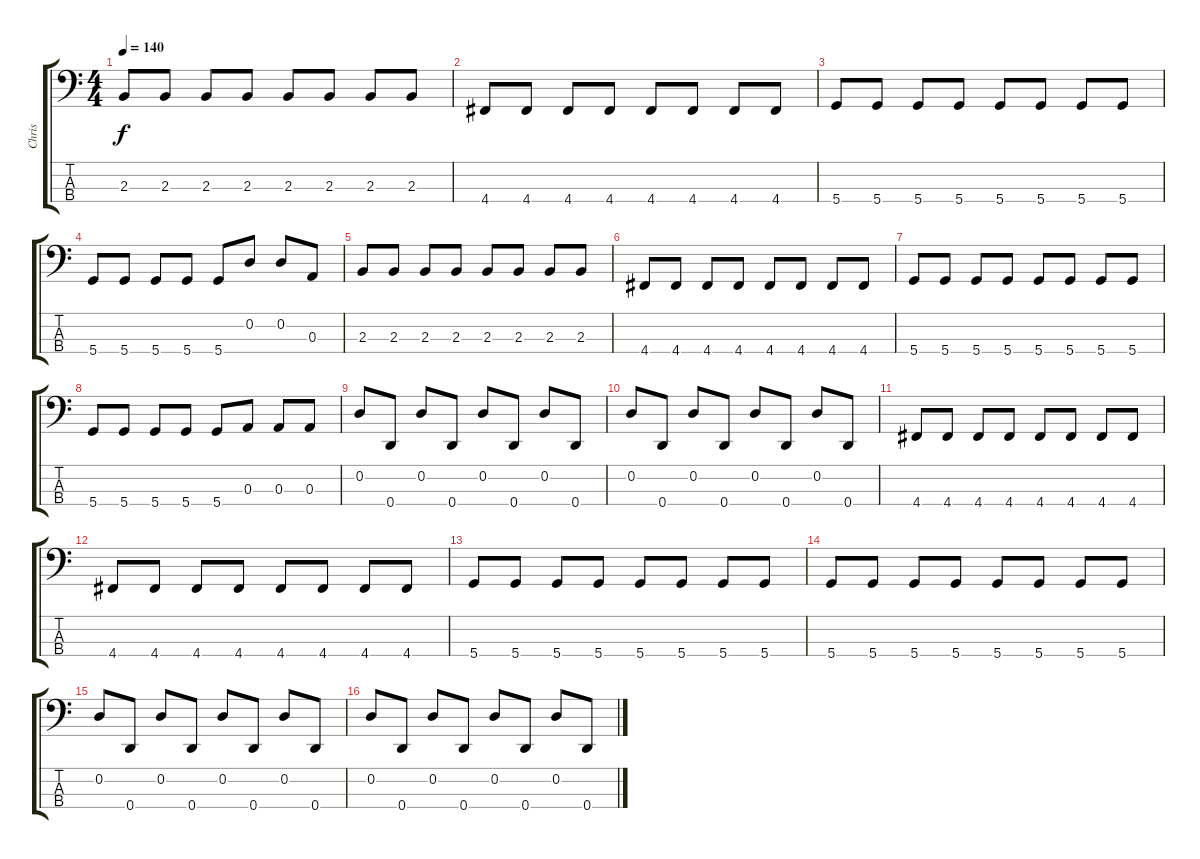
\track ("Chris" "Chris") {instrument electricbassfinger}
\staff {score tabs}
\tuning (G2 D2 A1 D1) {hide}
\ts (4 4)
\tempo 140
\clef f4
\ks c
2.3.8{dy f} 2.3.8 2.3.8 2.3.8 2.3.8 2.3.8 2.3.8 2.3.8 |
4.4.8 4.4.8 4.4.8 4.4.8 4.4.8 4.4.8 4.4.8 4.4.8 |
5.4.8 5.4.8 5.4.8 5.4.8 5.4.8 5.4.8 5.4.8 5.4.8 |
5.4.8 5.4.8 5.4.8 5.4.8 5.4.8 0.2.8 0.2.8 0.3.8 |
2.3.8 2.3.8 2.3.8 2.3.8 2.3.8 2.3.8 2.3.8 2.3.8 |
4.4.8 4.4.8 4.4.8 4.4.8 4.4.8 4.4.8 4.4.8 4.4.8 |
5.4.8 5.4.8 5.4.8 5.4.8 5.4.8 5.4.8 5.4.8 5.4.8 |
5.4.8 5.4.8 5.4.8 5.4.8 5.4.8 0.3.8 0.3.8 0.3.8 |
0.2.8 0.4.8 0.2.8 0.4.8 0.2.8 0.4.8 0.2.8 0.4.8 |
0.2.8 0.4.8 0.2.8 0.4.8 0.2.8 0.4.8 0.2.8 0.4.8 |
4.4.8 4.4.8 4.4.8 4.4.8 4.4.8 4.4.8 4.4.8 4.4.8 |
4.4.8 4.4.8 4.4.8 4.4.8 4.4.8 4.4.8 4.4.8 4.4.8 |
5.4.8 5.4.8 5.4.8 5.4.8 5.4.8 5.4.8 5.4.8 5.4.8 |
5.4.8 5.4.8 5.4.8 5.4.8 5.4.8 5.4.8 5.4.8 5.4.8 |
0.2.8 0.4.8 0.2.8 0.4.8 0.2.8 0.4.8 0.2.8 0.4.8 |
0.2.8 0.4.8 0.2.8 0.4.8 0.2.8 0.4.8 0.2.8 0.4.8
